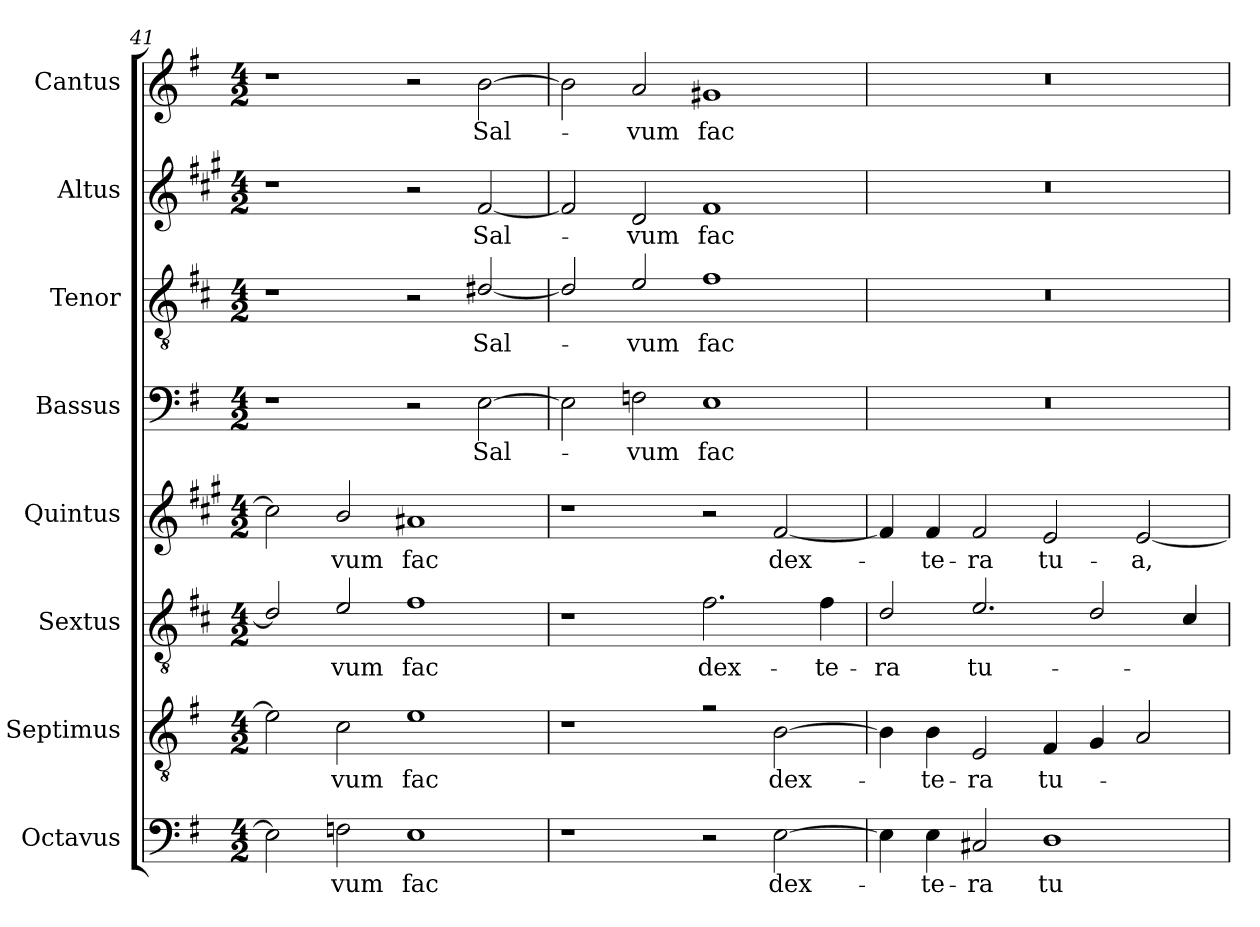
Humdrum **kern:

**kern	**text	**kern	**text	**kern	**text	**kern	**text	**kern	**text	**kern	**text	**kern	**text	**kern	**text
*part8	*part8	*part7	*part7	*part6	*part6	*part5	*part5	*part4	*part4	*part3	*part3	*part2	*part2	*part1	*part1
*staff8	*staff8	*staff7	*staff7	*staff6	*staff6	*staff5	*staff5	*staff4	*staff4	*staff3	*staff3	*staff2	*staff2	*staff1	*staff1
*I"Octavus	*	*I"Septimus	*	*I"Sextus	*	*I"Quintus	*	*I"Bassus	*	*I"Tenor	*	*I"Altus	*	*I"Cantus	*
*	*	*	*	*	*	*	*	*I'B	*	*I'T	*	*I'A	*	*I'C	*
*clefF4	*	*clefGv2	*	*clefGv2	*	*clefG2	*	*clefF4	*	*clefGv2	*	*clefG2	*	*clefG2	*
*	*	*	*	*ITrd4c7	*	*ITrd1c2	*	*	*	*ITrd4c7	*	*ITrd1c2	*	*	*
*k[f#]	*	*k[f#]	*	*k[f#]	*	*k[f#]	*	*k[f#]	*	*k[f#]	*	*k[f#]	*	*k[f#]	*
*G:	*	*G:	*	*G:	*	*G:	*	*G:	*	*G:	*	*G:	*	*G:	*
*M4/2	*	*M4/2	*	*M4/2	*	*M4/2	*	*M4/2	*	*M4/2	*	*M4/2	*	*M4/2	*
=41	=41	=41	=41	=41	=41	=41	=41	=41	=41	=41	=41	=41	=41	=41	=41
2E\]	.	2e\]	.	2G#/]	.	2b\]	.	1r	.	1r	.	1r	.	1r	.
!	!LO:LY:b	!	!LO:LY:b	!	!LO:LY:b	!	!LO:LY:b	!	!	!	!	!	!	!	!
2Fn\	-vum	2c\	-vum	2A/	-vum	2a/	-vum	.	.	.	.	.	.	.	.
!	!LO:LY:b	!	!LO:LY:b	!	!LO:LY:b	!	!LO:LY:b	!	!	!	!	!	!	!	!
1E	fac	1e	fac	1B	fac	1g#X	fac	2r	.	2r	.	2r	.	2r	.
!	!	!	!	!	!	!	!	!	!LO:LY:b	!	!LO:LY:b	!	!LO:LY:b	!	!LO:LY:b
.	.	.	.	.	.	.	.	[2E\	Sal-	[2G#X/	Sal-	[2e/	Sal-	[2b\	Sal-
=42	=42	=42	=42	=42	=42	=42	=42	=42	=42	=42	=42	=42	=42	=42	=42
1r	.	1r	.	1r	.	1r	.	2E\]	.	2G#/]	.	2e/]	.	2b\]	.
!	!	!	!	!	!	!	!	!	!LO:LY:b	!	!LO:LY:b	!	!LO:LY:b	!	!LO:LY:b
.	.	.	.	.	.	.	.	2Fn\	-vum	2A/	-vum	2c/	-vum	2a/	-vum
!	!	!	!	!	!LO:LY:b	!	!	!	!LO:LY:b	!	!LO:LY:b	!	!LO:LY:b	!	!LO:LY:b
2r	.	2rg	.	2.B\	dex-	2r	.	1E	fac	1B	fac	1e	fac	1g#X	fac
!	!LO:LY:b	!	!LO:LY:b	!	!	!	!LO:LY:b	!	!	!	!	!	!	!	!
[2E\	dex-	[2B\	dex-	.	.	[2e/	dex-	.	.	.	.	.	.	.	.
!	!	!	!	!	!LO:LY:b	!	!	!	!	!	!	!	!	!	!
.	.	.	.	4B\	-te-	.	.	.	.	.	.	.	.	.	.
=43	=43	=43	=43	=43	=43	=43	=43	=43	=43	=43	=43	=43	=43	=43	=43
!	!	!	!	!	!LO:LY:b	!	!	!	!	!	!	!	!	!	!
4E\]	.	4B\]	.	2G/	-ra	4e/]	.	0r	.	0r	.	0r	.	0r	.
!	!LO:LY:b	!	!LO:LY:b	!	!	!	!LO:LY:b	!	!	!	!	!	!	!	!
4E\	-te-	4B\	-te-	.	.	4e/	-te-	.	.	.	.	.	.	.	.
!	!LO:LY:b	!	!LO:LY:b	!	!LO:LY:b	!	!LO:LY:b	!	!	!	!	!	!	!	!
2C#X/	-ra	2E/	-ra	2.A/	tu-	2e/	-ra	.	.	.	.	.	.	.	.
!	!LO:LY:b	!	!LO:LY:b	!	!	!	!LO:LY:b	!	!	!	!	!	!	!	!
1D	tu-	4F#/	tu-	.	.	2d/	tu-	.	.	.	.	.	.	.	.
.	.	4G/	.	2G/	.	.	.	.	.	.	.	.	.	.	.
!	!	!	!	!	!	!	!LO:LY:b	!	!	!	!	!	!	!	!
.	.	2A/	.	.	.	[2d/	-a,	.	.	.	.	.	.	.	.
.	.	.	.	4F#/	.	.	.	.	.	.	.	.	.	.	.
=	=	=	=	=	=	=	=	=	=	=	=	=	=	=	=
*-	*-	*-	*-	*-	*-	*-	*-	*-	*-	*-	*-	*-	*-	*-	*-
